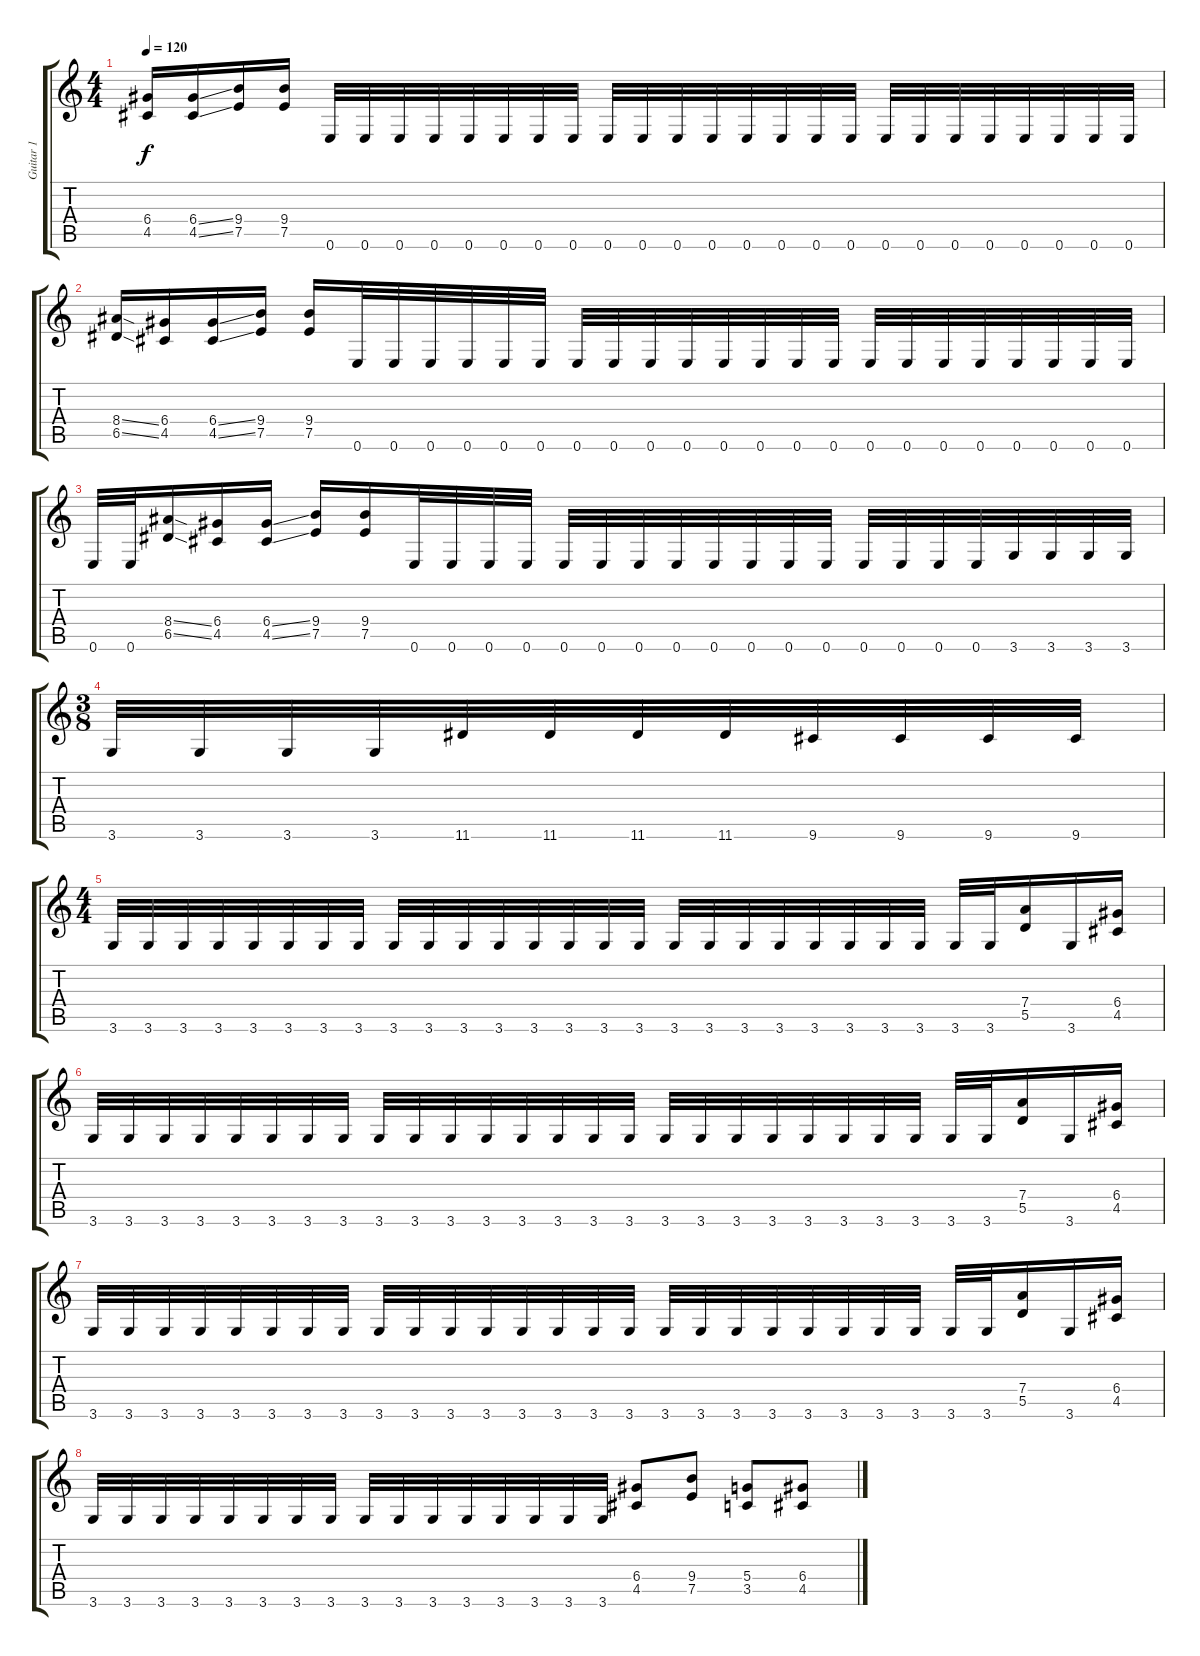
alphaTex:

\track ("Guitar 1" "Guitar 1") {instrument distortionguitar}
\staff {score tabs}
\tuning (E4 B3 G3 D3 A2 E2) {hide}
\ts (4 4)
\tempo 120
\clef g2
\ks c
(6.4 4.5).16{dy f} (6.4{ss} 4.5{ss}).16 (9.4 7.5).16 (9.4 7.5).16 0.6.32 0.6.32 0.6.32 0.6.32 0.6.32 0.6.32 0.6.32 0.6.32 0.6.32 0.6.32 0.6.32 0.6.32 0.6.32 0.6.32 0.6.32 0.6.32 0.6.32 0.6.32 0.6.32 0.6.32 0.6.32 0.6.32 0.6.32 0.6.32 |
(8.4{ss} 6.5{ss}).16 (6.4 4.5).16 (6.4{ss} 4.5{ss}).16 (9.4 7.5).16 (9.4 7.5).16 0.6.32 0.6.32 0.6.32 0.6.32 0.6.32 0.6.32 0.6.32 0.6.32 0.6.32 0.6.32 0.6.32 0.6.32 0.6.32 0.6.32 0.6.32 0.6.32 0.6.32 0.6.32 0.6.32 0.6.32 0.6.32 0.6.32 |
0.6.32 0.6.32 (8.4{ss} 6.5{ss}).16 (6.4 4.5).16 (6.4{ss} 4.5{ss}).16 (9.4 7.5).16 (9.4 7.5).16 0.6.32 0.6.32 0.6.32 0.6.32 0.6.32 0.6.32 0.6.32 0.6.32 0.6.32 0.6.32 0.6.32 0.6.32 0.6.32 0.6.32 0.6.32 0.6.32 3.6.32 3.6.32 3.6.32 3.6.32 |
\ts (3 8)
3.6.32 3.6.32 3.6.32 3.6.32 11.6.32 11.6.32 11.6.32 11.6.32 9.6.32 9.6.32 9.6.32 9.6.32 |
\ts (4 4)
3.6.32 3.6.32 3.6.32 3.6.32 3.6.32 3.6.32 3.6.32 3.6.32 3.6.32 3.6.32 3.6.32 3.6.32 3.6.32 3.6.32 3.6.32 3.6.32 3.6.32 3.6.32 3.6.32 3.6.32 3.6.32 3.6.32 3.6.32 3.6.32 3.6.32 3.6.32 (7.4 5.5).16 3.6.16 (6.4 4.5).16 |
3.6.32 3.6.32 3.6.32 3.6.32 3.6.32 3.6.32 3.6.32 3.6.32 3.6.32 3.6.32 3.6.32 3.6.32 3.6.32 3.6.32 3.6.32 3.6.32 3.6.32 3.6.32 3.6.32 3.6.32 3.6.32 3.6.32 3.6.32 3.6.32 3.6.32 3.6.32 (7.4 5.5).16 3.6.16 (6.4 4.5).16 |
3.6.32 3.6.32 3.6.32 3.6.32 3.6.32 3.6.32 3.6.32 3.6.32 3.6.32 3.6.32 3.6.32 3.6.32 3.6.32 3.6.32 3.6.32 3.6.32 3.6.32 3.6.32 3.6.32 3.6.32 3.6.32 3.6.32 3.6.32 3.6.32 3.6.32 3.6.32 (7.4 5.5).16 3.6.16 (6.4 4.5).16 |
3.6.32 3.6.32 3.6.32 3.6.32 3.6.32 3.6.32 3.6.32 3.6.32 3.6.32 3.6.32 3.6.32 3.6.32 3.6.32 3.6.32 3.6.32 3.6.32 (6.4 4.5).8 (9.4 7.5).8 (5.4 3.5).8 (6.4 4.5).8
